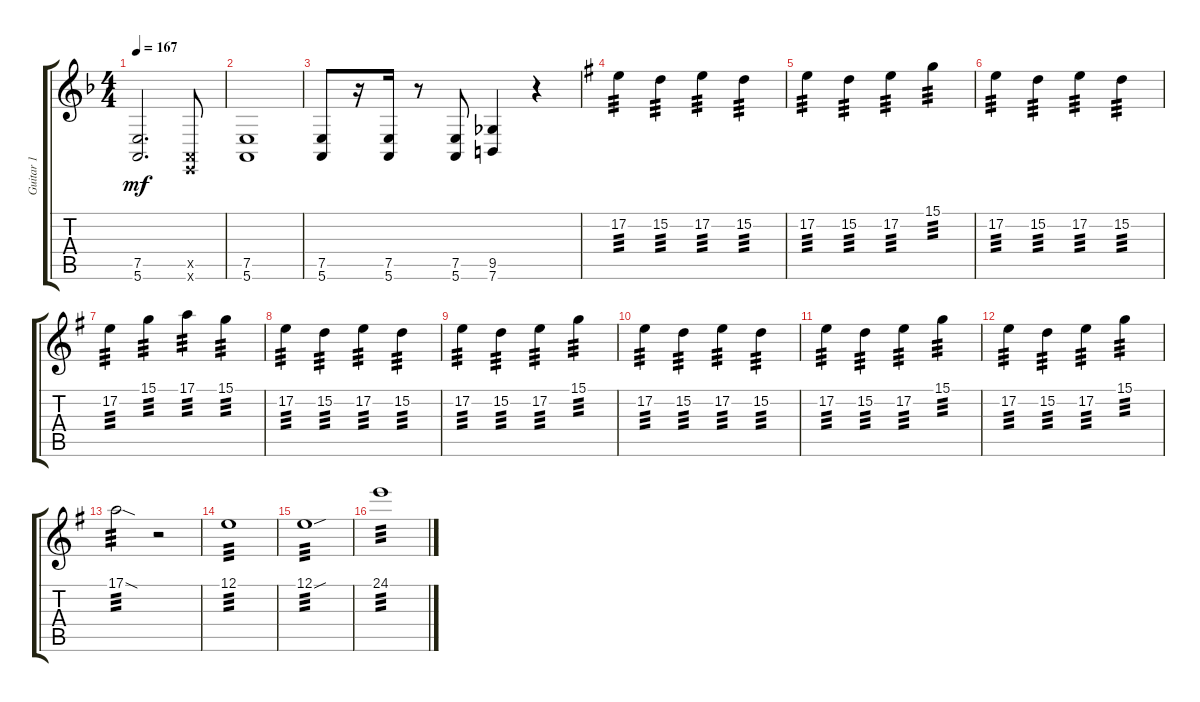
\track ("Guitar 1" "Guitar 1") {instrument voiceoohs}
\staff {score tabs}
\tuning (E4 B3 G3 D3 A2 E2) {hide}
\ts (4 4)
\tempo 167
\clef g2
\ks dminor
(7.5{t} 5.6{t}).2{d dy mf} (0.5{x} 0.6{x}).8 |
(7.5 5.6).1 |
(7.5 5.6).8 r.16 (7.5 5.6).16 r.8 (7.5 5.6).8 (9.5 7.6).4 r.4 |
\ks eminor
17.2.4{tp 3} 15.2.4{tp 3} 17.2.4{tp 3} 15.2.4{tp 3} |
17.2.4{tp 3} 15.2.4{tp 3} 17.2.4{tp 3} 15.1.4{tp 3} |
17.2.4{tp 3} 15.2.4{tp 3} 17.2.4{tp 3} 15.2.4{tp 3} |
17.2.4{tp 3} 15.1.4{tp 3} 17.1.4{tp 3} 15.1.4{tp 3} |
17.2.4{tp 3} 15.2.4{tp 3} 17.2.4{tp 3} 15.2.4{tp 3} |
17.2.4{tp 3} 15.2.4{tp 3} 17.2.4{tp 3} 15.1.4{tp 3} |
17.2.4{tp 3} 15.2.4{tp 3} 17.2.4{tp 3} 15.2.4{tp 3} |
17.2.4{tp 3} 15.2.4{tp 3} 17.2.4{tp 3} 15.1.4{tp 3} |
17.2.4{tp 3} 15.2.4{tp 3} 17.2.4{tp 3} 15.1.4{tp 3} |
17.1{sod}.2{tp 3} r.2 |
12.1.1{tp 3} |
12.1{sou}.1{tp 3} |
24.1.1{tp 3}
